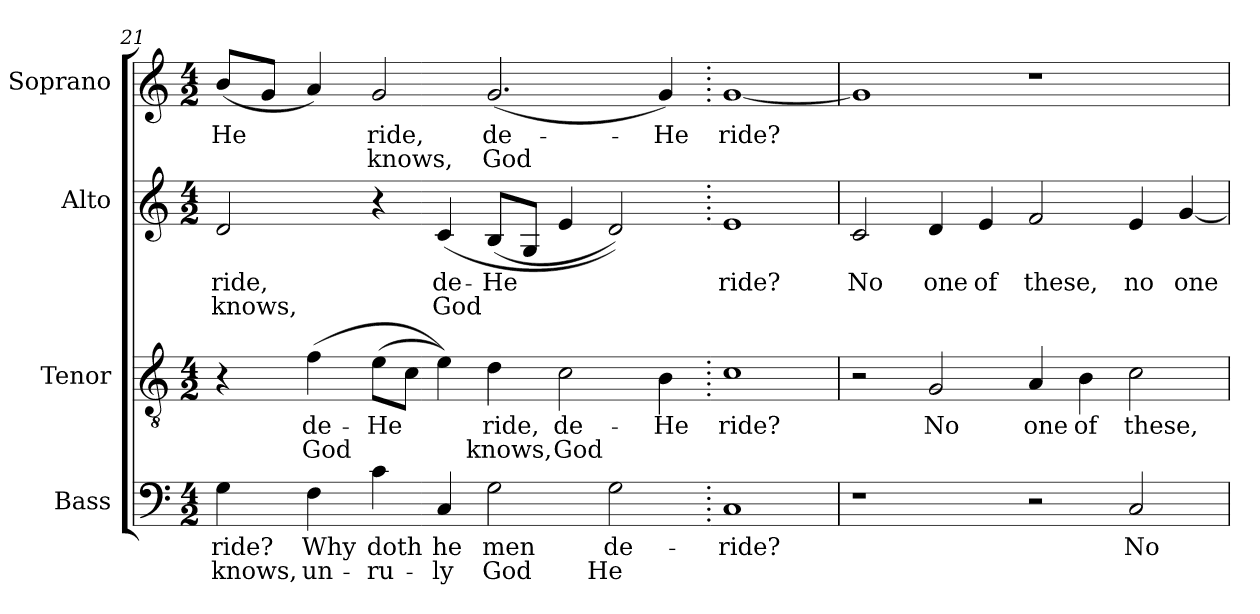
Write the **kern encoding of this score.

**kern	**text	**text	**kern	**text	**text	**kern	**text	**text	**kern	**text	**text
*part4	*part4	*part4	*part3	*part3	*part3	*part2	*part2	*part2	*part1	*part1	*part1
*staff4	*staff4	*staff4	*staff3	*staff3	*staff3	*staff2	*staff2	*staff2	*staff1	*staff1	*staff1
*I"Bass	*	*	*I"Tenor	*	*	*I"Alto	*	*	*I"Soprano	*	*
*I'B.	*	*	*I'T.	*	*	*I'A.	*	*	*I'S.	*	*
*clefF4	*	*	*clefGv2	*	*	*clefG2	*	*	*clefG2	*	*
*	*	*	*ITrd7c12	*	*	*	*	*	*	*	*
*k[]	*	*	*k[]	*	*	*k[]	*	*	*k[]	*	*
*C:	*	*	*C:	*	*	*C:	*	*	*C:	*	*
*M4/2	*	*	*M4/2	*	*	*M4/2	*	*	*M4/2	*	*
=21	=21	=21	=21	=21	=21	=21	=21	=21	=21	=21	=21
!	!LO:LY:b:color=#000000	!LO:LY:b:color=#000000	!	!	!	!	!	!	!	!	!
!	!	!	!	!	!	!	!LO:LY:b:color=#000000	!LO:LY:b:color=#000000	!	!	!
!	!	!	!	!	!	!	!	!	!	!LO:LY:b:color=#000000	!
4Gi\	-ride?	knows,	4r	.	.	2di/	-ride,	knows,	(8bi/L	He	.
.	.	.	.	.	.	.	.	.	8gi/J	.	.
!	!LO:LY:b:color=#000000	!LO:LY:b:color=#000000	!	!	!	!	!	!	!	!	!
!	!	!	!	!LO:LY:b:color=#000000	!LO:LY:b:color=#000000	!	!	!	!	!	!
4Fi\	Why	un-	(4Fi\	de-	God	.	.	.	4ai/)	.	.
!	!LO:LY:b:color=#000000	!LO:LY:b:color=#000000	!	!	!	!	!	!	!	!	!
!	!	!	!	!LO:LY:b:color=#000000	!	!	!	!	!	!	!
!	!	!	!	!	!	!	!	!	!	!LO:LY:b:color=#000000	!LO:LY:b:color=#000000
4ci\	doth	-ru-	(8Ei\L	He	.	4r	.	.	2gi/	-ride,	knows,
.	.	.	8Ci\J	.	.	.	.	.	.	.	.
!	!LO:LY:b:color=#000000	!LO:LY:b:color=#000000	!	!	!	!	!	!	!	!	!
!	!	!	!	!	!	!	!LO:LY:b:color=#000000	!LO:LY:b:color=#000000	!	!	!
4Ci/	he	-ly	4Ei\))	.	.	(4ci/	de-	God	.	.	.
!	!LO:LY:b:color=#000000	!LO:LY:b:color=#000000	!	!	!	!	!	!	!	!	!
!	!	!	!	!LO:LY:b:color=#000000	!LO:LY:b:color=#000000	!	!	!	!	!	!
!	!	!	!	!	!	!	!LO:LY:b:color=#000000	!	!	!	!
!	!	!	!	!	!	!	!	!	!	!LO:LY:b:color=#000000	!LO:LY:b:color=#000000
2Gi\	men	God	4Di\	-ride,	knows,	(8Bi/L	He	.	(2.gi/	de-	God
.	.	.	.	.	.	8Gi/J	.	.	.	.	.
!	!	!	!	!LO:LY:b:color=#000000	!LO:LY:b:color=#000000	!	!	!	!	!	!
.	.	.	2Ci\	de-	God	4ei/	.	.	.	.	.
!	!LO:LY:b:color=#000000	!LO:LY:b:color=#000000	!	!	!	!	!	!	!	!	!
2Gi\	de-	He	.	.	.	2di/))	.	.	.	.	.
!	!	!	!	!LO:LY:b:color=#000000	!	!	!	!	!	!	!
!	!	!	!	!	!	!	!	!	!	!LO:LY:b:color=#000000	!
.	.	.	4BBi\	He	.	.	.	.	4gi/)	He	.
!!LO:LB:g=z
=22.	=22.	=22.	=22.	=22.	=22.	=22.	=22.	=22.	=22.	=22.	=22.
!	!LO:LY:b:color=#000000	!	!	!	!	!	!	!	!	!	!
!	!	!	!	!LO:LY:b:color=#000000	!	!	!	!	!	!	!
!	!	!	!	!	!	!	!LO:LY:b:color=#000000	!	!	!	!
!	!	!	!	!	!	!	!	!	!	!LO:LY:b:color=#000000	!
1Ci	-ride?	.	1Ci	-ride?	.	1ei	-ride?	.	[<1gi	-ride?	.
=23	=23	=23	=23	=23	=23	=23	=23	=23	=23	=23	=23
!	!	!	!	!	!	!	!LO:LY:b:color=#000000	!	!	!	!
1r	.	.	2r	.	.	2ci/	No	.	1gi]	.	.
!	!	!	!	!LO:LY:b:color=#000000	!	!	!	!	!	!	!
!	!	!	!	!	!	!	!LO:LY:b:color=#000000	!	!	!	!
.	.	.	2GGi/	No	.	4di/	one	.	.	.	.
!	!	!	!	!	!	!	!LO:LY:b:color=#000000	!	!	!	!
.	.	.	.	.	.	4ei/	of	.	.	.	.
!	!	!	!	!LO:LY:b:color=#000000	!	!	!	!	!	!	!
!	!	!	!	!	!	!	!LO:LY:b:color=#000000	!	!	!	!
2r	.	.	4AAi/	one	.	2fi/	these,	.	1r	.	.
!	!	!	!	!LO:LY:b:color=#000000	!	!	!	!	!	!	!
.	.	.	4BBi\	of	.	.	.	.	.	.	.
!	!LO:LY:b:color=#000000	!	!	!	!	!	!	!	!	!	!
!	!	!	!	!LO:LY:b:color=#000000	!	!	!	!	!	!	!
!	!	!	!	!	!	!	!LO:LY:b:color=#000000	!	!	!	!
2Ci/	No	.	2Ci\	these,	.	4ei/	no	.	.	.	.
!	!	!	!	!	!	!	!LO:LY:b:color=#000000	!	!	!	!
.	.	.	.	.	.	[<4gi/	one	.	.	.	.
=	=	=	=	=	=	=	=	=	=	=	=
*-	*-	*-	*-	*-	*-	*-	*-	*-	*-	*-	*-
